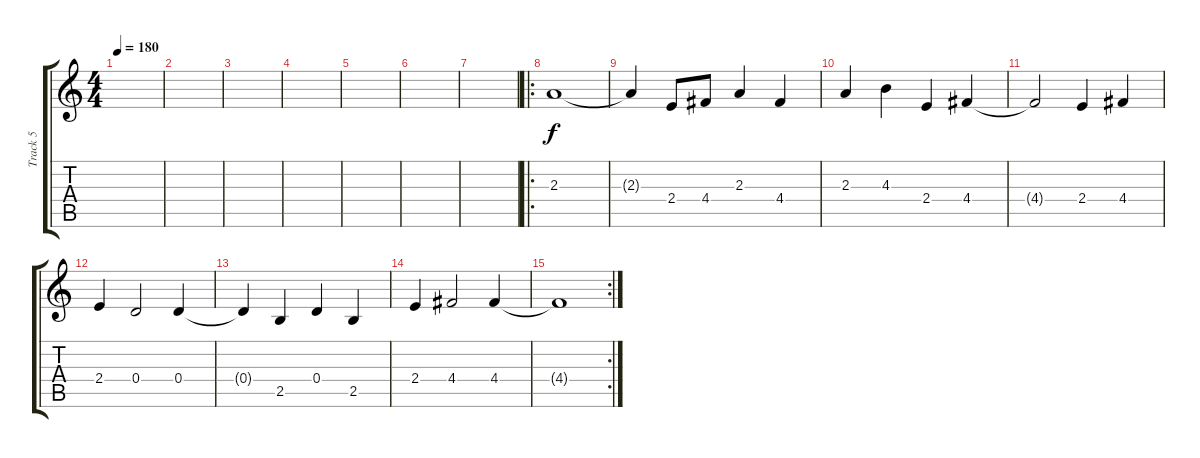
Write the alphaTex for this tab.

\track ("Track 5" "Track 5") {instrument electricguitarmuted}
\staff {score tabs}
\tuning (E4 B3 G3 D3 A2 E2) {hide}
\ts (4 4)
\tempo 180
\clef g2
\ks c
|
|
|
|
|
|
|
\ro
2.3.1 |
2.3{t}.4 2.4.8 4.4.8 2.3.4 4.4.4 |
2.3.4 4.3.4 2.4.4 4.4.4 |
4.4{t}.2 2.4.4 4.4.4 |
2.4.4 0.4.2 0.4.4 |
0.4{t}.4 2.5.4 0.4.4 2.5.4 |
2.4.4 4.4.2 4.4.4 |
\rc 2
4.4{t}.1
